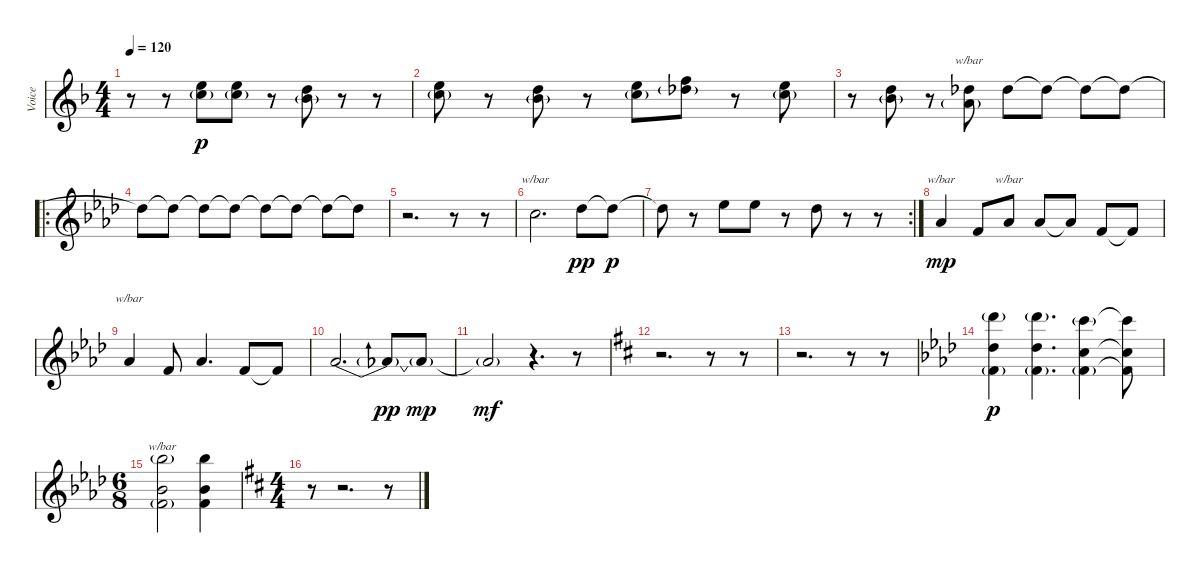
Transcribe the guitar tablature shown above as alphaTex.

\track ("Voice" "Voice") {instrument choiraahs}
\staff {score}
\tuning (E4 B3 G3 D3 A2 E2) {hide}
\ts (4 4)
\tempo 120
\clef g2
\ks dminor
r.8{dy p} r.8 (12.1 17.3{g}).8 (12.1 17.3{g}).8 r.8 (10.1 15.3{g}).8 r.8 r.8 |
(12.1 17.3{g}).8 r.8 (10.1 15.3{g}).8 r.8 (12.1 17.3{g}).8 (13.1 18.3{g}).8 r.8 (12.1 17.3{g}).8 |
r.8 (10.1 15.3{g}).8 r.8 (9.1 14.3{g}).8{tbe (custom default 0 0 35 0 55 -6 60 -6)} 9.1{t}.8 9.1{t}.8 9.1{t}.8 9.1{t}.8 |
\ro
\ks fminor
9.1{t}.8 9.1{t}.8 9.1{t}.8 9.1{t}.8 9.1{t}.8 9.1{t}.8 9.1{t}.8 9.1{t}.8 |
r.2{d} r.8 r.8 |
9.1.2{d tbe (custom default 0 -2 5 0 60 0)} 9.1{t}.8{dy pp} 9.1{t}.8{dy p} |
\rc 2
9.1{t}.8 r.8 11.1.8 11.1.8 r.8 9.1.8 r.8 r.8 |
4.1.4{tbe (custom default 0 0 40 0 60 -4) dy mp} 1.1.8 4.1.8{tbe (custom default 0 0 40 0 60 -4)} 4.1{t}.8 4.1{t}.8 1.1.8 1.1{t}.8 |
4.1.4{tbe (custom default 0 0 40 0 60 -4)} 1.1.8 4.1.4{d} 1.1.8 1.1{t}.8 |
4.1{be (custom 0 0 5 0 10 2 55 2 60 1)}.2{d} 4.1{t}.8{dy pp} 4.1{t}.8{dy mp} |
4.1{t}.2{dy mf} r.4{d} r.8 |
\ks bminor
r.2{d} r.8 r.8 |
r.2{d} r.8 r.8 |
\ks fminor
(21.1{g} 14.2 10.3{g}).4{dy p} (21.1{g} 14.2 10.3{g}).4{d} (20.1{g} 13.2 10.3{g}).4 (20.1{t} 13.2{t} 10.3{t}).8 |
\ts (6 8)
(18.1{g} 11.2 10.3{g}).2{tbe (custom default 0 0 35 0 60 -2)} (18.1{t} 11.2{t} 10.3{t}).4 |
\ts (4 4)
\ks bminor
r.8 r.2{d} r.8
